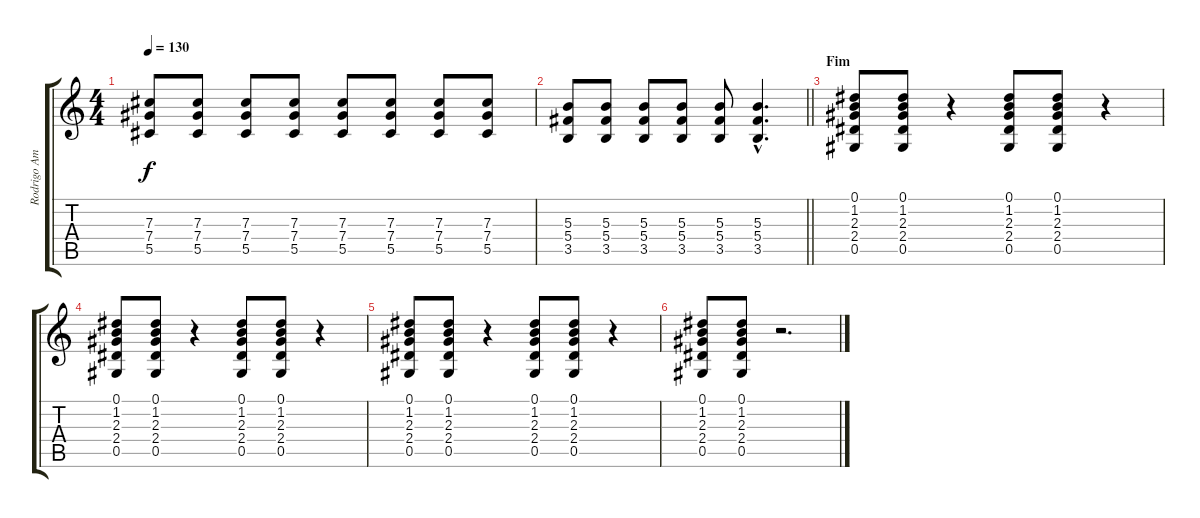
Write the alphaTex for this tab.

\track ("Rodrigo Amarante (Guitarra)" "Rodrigo Am") {instrument overdrivenguitar}
\staff {score tabs}
\tuning (Eb4 Bb3 Gb3 Db3 Ab2 Eb2) {hide}
\ts (4 4)
\tempo 130
\clef g2
\ks c
(7.3 7.4 5.5).8{dy f} (7.3 7.4 5.5).8 (7.3 7.4 5.5).8 (7.3 7.4 5.5).8 (7.3 7.4 5.5).8 (7.3 7.4 5.5).8 (7.3 7.4 5.5).8 (7.3 7.4 5.5).8 |
\barLineRight lightlight
(5.3 5.4 3.5).8 (5.3 5.4 3.5).8 (5.3 5.4 3.5).8 (5.3 5.4 3.5).8 (5.3 5.4 3.5).8 (5.3{hac} 5.4{hac} 3.5{hac}).4{d} |
\section ("" "Fim")
(0.1 1.2 2.3 2.4 0.5).8{volume 10 instrument overdrivenguitar} (0.1 1.2 2.3 2.4 0.5).8 r.4 (0.1 1.2 2.3 2.4 0.5).8 (0.1 1.2 2.3 2.4 0.5).8 r.4 |
(0.1 1.2 2.3 2.4 0.5).8 (0.1 1.2 2.3 2.4 0.5).8 r.4 (0.1 1.2 2.3 2.4 0.5).8 (0.1 1.2 2.3 2.4 0.5).8 r.4 |
(0.1 1.2 2.3 2.4 0.5).8 (0.1 1.2 2.3 2.4 0.5).8 r.4 (0.1 1.2 2.3 2.4 0.5).8 (0.1 1.2 2.3 2.4 0.5).8 r.4 |
(0.1 1.2 2.3 2.4 0.5).8 (0.1 1.2 2.3 2.4 0.5).8 r.2{d}
